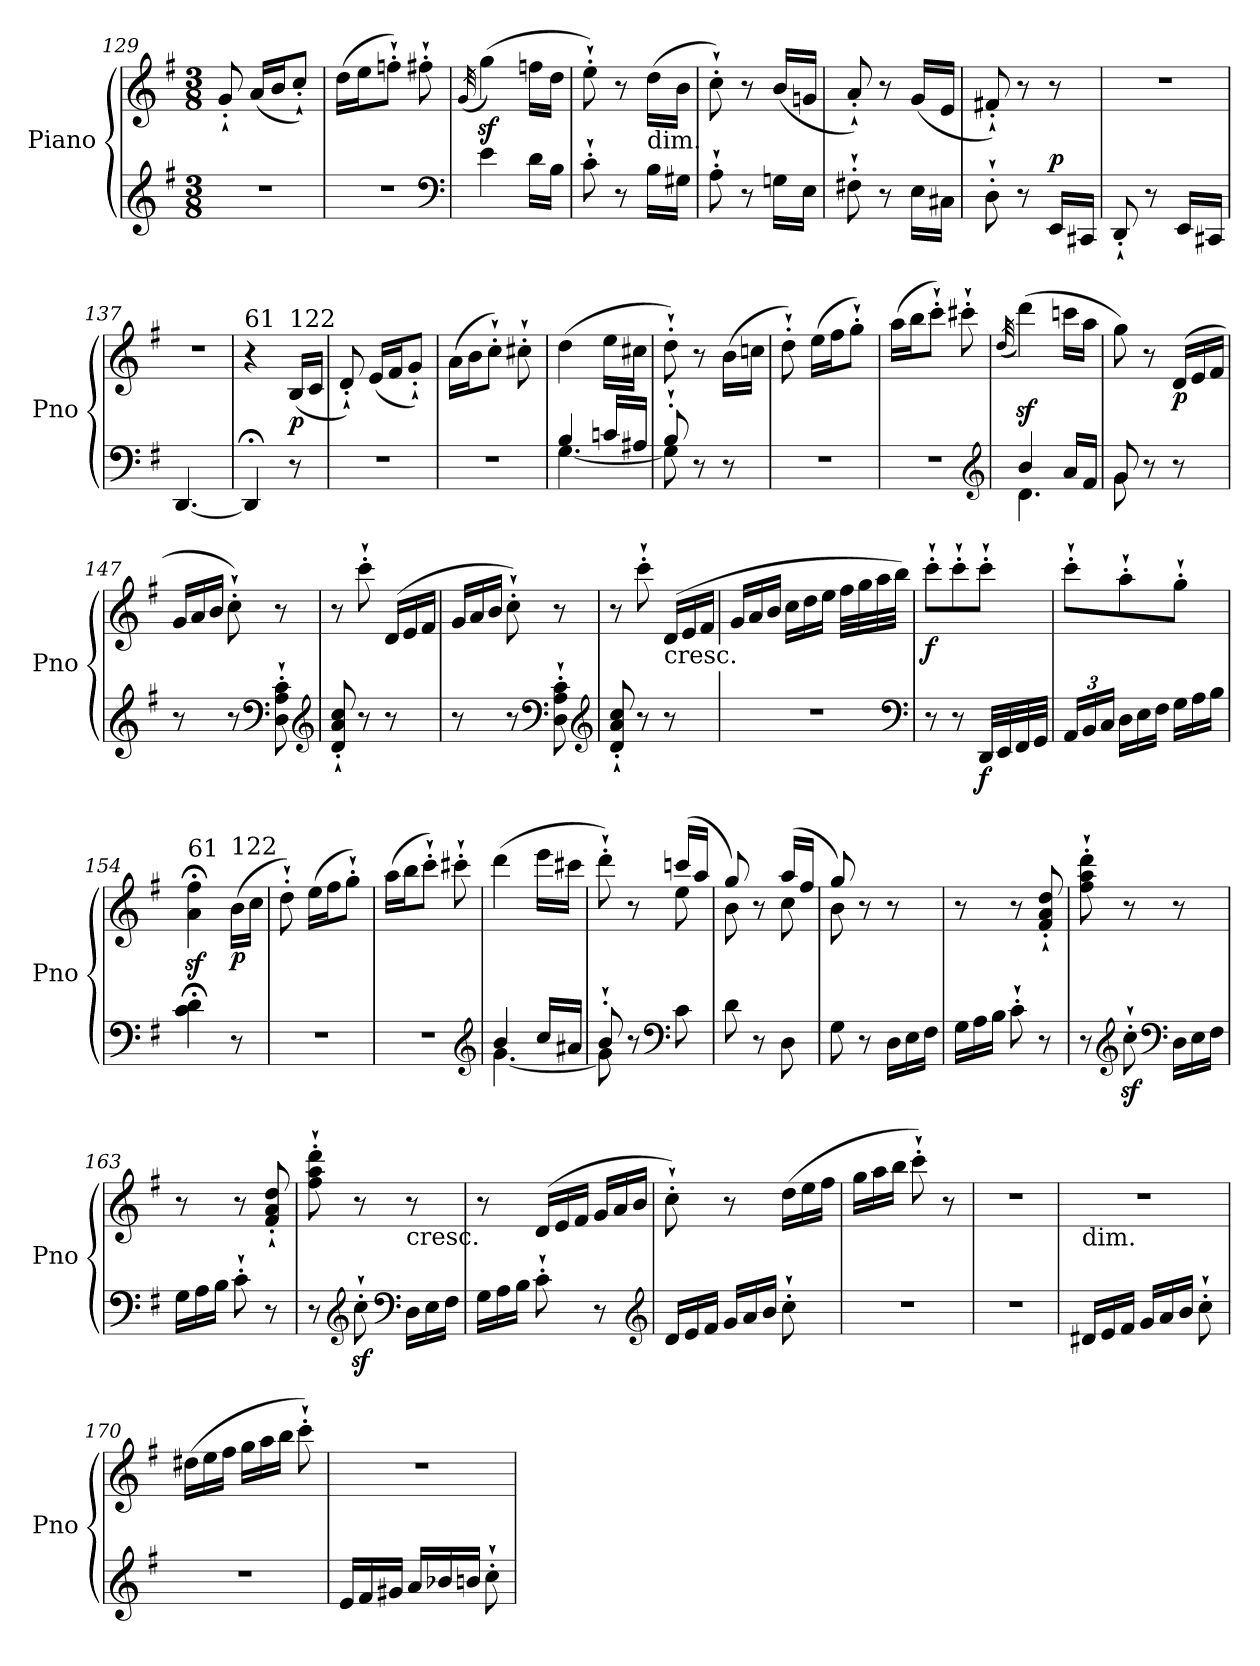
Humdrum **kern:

**kern	**kern	**dynam
*part1	*part1	*part1
*staff2	*staff1	*staff1/2
*I"Piano	*	*
*I'Pno	*	*
!!LO:LB:g=z
*clefG2	*clefG2	*
*k[f#]	*k[f#]	*
*G:	*G:	*
*M3/8	*M3/8	*
=129	=129	=129
4.r	8g`'/	.
.	(16a/LL	.
.	16b/J	.
.	8cc`'/J)	.
=130	=130	=130
4.r	(16dd\LL	.
.	16ee\J	.
.	8ffn`'\J)	.
.	8ff#X`'\	.
*clefF4	*	*
=131	=131	=131
.	(32qg/	.
4e\	(4ggz<\)	.
16d\LL	16ffn\LL	.
16B\JJ	16dd\JJ	.
=132	=132	=132
8c`'\	8ee`'\)	.
8r	8r	.
!	!LO:TX:b:t=dim.	!
16B\LL	(16dd\LL	.
16G#X\JJ	16b\JJ	.
=133	=133	=133
8A`'\	8cc`'\)	.
8r	8r	.
16Gn\LL	(16b/LL	.
16E\JJ	16gn/JJ	.
=134	=134	=134
8F#X`'\	8a`'/)	.
8r	8r	.
16E\LL	(16g/LL	.
16C#X\JJ	16e/JJ	.
=135	=135	=135
8D`'\	8f#X`'/)	.
8r	8r	.
!	!	!LO:DY:a=2
16EE/LL	8r	p
16CC#X/JJ	.	.
=136	=136	=136
8DD`'/	4.r	.
8r	.	.
16EE/LL	.	.
16CC#X/JJ	.	.
=137	=137	=137
[4.DD/	4.r	.
!!LO:LB:g=z
=138	=138	=138
!	!LO:TX:a:t=61	!
4DD;</]	4r	.
!	!LO:TX:a:t=122	!
!	!	!LO:DY:b
8r	(16B/LL	p
.	16c/JJ	.
=139	=139	=139
4.r	8d`'/)	.
.	(16e/LL	.
.	16f#/J	.
.	8g`'/J)	.
=140	=140	=140
4.r	(16a\LL	.
.	16b\J	.
.	8cc`'\J)	.
.	8cc#X`'\	.
=141	=141	=141
*^	*	*
4B/	[4.G\	(4dd\	.
16cn/LL	.	16ee\LL	.
16A#X/JJ	.	16cc#X\JJ	.
=142	=142	=142	=142
8B`'/	8G\]	8dd`'\)	.
8r	4ryy	8r	.
8r	.	(16b\LL	.
.	.	16ccn\JJ	.
*v	*v	*	*
=143	=143	=143
4.r	8dd`'\)	.
.	(16ee\LL	.
.	16ff#\J	.
.	8gg`'\J)	.
=144	=144	=144
4.r	(16aa\LL	.
.	16bb\J	.
.	8ccc`'\J)	.
.	8ccc#X`'\	.
*clefG2	*	*
=145	=145	=145
.	(32qdd/	.
*^	*	*
4b/	4.d\	(4dddz<\)	.
16a/LL	.	16cccn\LL	.
16f#/JJ	.	16aa\JJ	.
=146	=146	=146	=146
8g/	8g\	8gg\)	.
8r	4ryy	8r	.
*	*	*Xtuplet	*
!	!	!	!LO:DY:b
8r	.	(24d/LL	p
.	.	24e/	.
.	.	24f#/JJ	.
*v	*v	*	*
!!LO:PB:g=z
=147	=147	=147
8r	24g/LL	.
.	24a/	.
.	24b/JJ	.
8r	8cc`'\)	.
*clefF4	*	*
8D\`' 8A\`' 8c\`'	8r	.
*clefG2	*	*
=148	=148	=148
8d/`' 8a/`' 8cc/`'	8r	.
8r	8ccc`'\	.
8r	(24d/LL	.
.	24e/	.
.	24f#/JJ	.
=149	=149	=149
8r	24g/LL	.
.	24a/	.
.	24b/JJ	.
8r	8cc`'\)	.
*clefF4	*	*
8D\`' 8A\`' 8c\`'	8r	.
*clefG2	*	*
=150	=150	=150
8d/`' 8a/`' 8cc/`'	8r	.
8r	8ccc`'\	.
!	!LO:TX:b:t=cresc.	!
8r	(24d/LL	.
.	24e/	.
.	24f#/JJ	.
=151	=151	=151
4.r	24g/LL	.
.	24a/	.
.	24b/JJ	.
.	24cc\LL	.
.	24dd\	.
.	24ee\JJ	.
.	32ff#\LLL	.
.	32gg\	.
.	32aa\	.
.	32bb\JJJ)	.
*clefF4	*	*
=152	=152	=152
!	!	!LO:DY:b
8r	8ccc`'\L	f
8r	8ccc`'\	.
!	!	!LO:DY:b=2
32DD/LLL	8ccc`'\J	f
32EE/	.	.
32FF#/	.	.
32GG/JJJ	.	.
!!LO:LB:g=z
=153	=153	=153
*Xbrackettup	*	*
24AA/LL	8ccc`'\L	.
24BB/	.	.
24C/JJ	.	.
*Xtuplet	*	*
24D\LL	8aa`'\	.
24E\	.	.
24F#\JJ	.	.
24G\LL	8gg`'\J	.
24A\	.	.
24B\JJ	.	.
=154	=154	=154
!	!LO:TX:a:t=61	!
4c\;< 4d\;<	4a\z<;< 4ff#\z<;<	.
!	!LO:TX:a:t=122	!
!	!	!LO:DY:b
8r	(16b\LL	p
.	16cc\JJ	.
=155	=155	=155
4.r	8dd`'\)	.
.	(16ee\LL	.
.	16ff#\J	.
.	8gg`'\J)	.
=156	=156	=156
4.r	(16aa\LL	.
.	16bb\J	.
.	8ccc`'\J)	.
.	8ccc#X`'\	.
*clefG2	*	*
=157	=157	=157
*^	*	*
4b/	[4.g\	(4ddd\	.
16cc/LL	.	16eee\LL	.
16a#X/JJ	.	16ccc#X\JJ	.
=158	=158	=158	=158
*	*	*^	*
8b`'/	8g\]	8ddd`'\)	4ryy	.
8r	4ryy	8r	.	.
*clefF4	*	*	*	*
8c\	.	(16cccn/LL	8ee\	.
.	.	16aa/JJ	.	.
*v	*v	*	*	*
=159	=159	=159	=159
8d\	8gg/)	8b\	.
8r	8r	8ryy	.
8D\	(16aa/LL	8cc\	.
.	16ff#/JJ	.	.
=160	=160	=160	=160
8G\	8gg/)	8b\	.
8r	8r	4ryy	.
24D\LL	8r	.	.
24E\	.	.	.
24F#\JJ	.	.	.
*	*v	*v	*
!!LO:LB:g=z
=161	=161	=161
24G\LL	8r	.
24A\	.	.
24B\JJ	.	.
8c`'\	8r	.
8r	8f#/`' 8a/`' 8dd/`'	.
=162	=162	=162
8r	8ff#\`' 8aa\`' 8ddd\`'	.
*clefG2	*	*
8ccz<`'\	8r	.
*clefF4	*	*
24D\LL	8r	.
24E\	.	.
24F#\JJ	.	.
=163	=163	=163
24G\LL	8r	.
24A\	.	.
24B\JJ	.	.
8c`'\	8r	.
8r	8f#/`' 8a/`' 8dd/`'	.
=164	=164	=164
8r	8ff#\`' 8aa\`' 8ddd\`'	.
*clefG2	*	*
8ccz<`'\	8r	.
*clefF4	*	*
!	!LO:TX:b:t=cresc.	!
24D\LL	8r	.
24E\	.	.
24F#\JJ	.	.
=165	=165	=165
24G\LL	8r	.
24A\	.	.
24B\JJ	.	.
8c`'\	(24d/LL	.
.	24e/	.
.	24f#/JJ	.
8r	24g/LL	.
.	24a/	.
.	24b/JJ	.
*clefG2	*	*
=166	=166	=166
24d/LL	8cc`'\)	.
24e/	.	.
24f#/JJ	.	.
24g/LL	8r	.
24a/	.	.
24b/JJ	.	.
8cc`'\	(24dd\LL	.
.	24ee\	.
.	24ff#\JJ	.
=167	=167	=167
4.r	24gg\LL	.
.	24aa\	.
.	24bb\JJ	.
.	8ccc`'\)	.
.	8r	.
!!LO:LB:g=z
=168	=168	=168
4.r	4.r	.
=169	=169	=169
!	!LO:TX:b:t=dim.	!
24d#X/LL	4.r	.
24e/	.	.
24f#/JJ	.	.
24g/LL	.	.
24a/	.	.
24b/JJ	.	.
8cc`'\	.	.
=170	=170	=170
4.r	(24dd#X\LL	.
.	24ee\	.
.	24ff#\JJ	.
.	24gg\LL	.
.	24aa\	.
.	24bb\JJ	.
.	8ccc`'\)	.
=171	=171	=171
24e/LL	4.r	.
24f#/	.	.
24g#X/JJ	.	.
24a/LL	.	.
24b-X/	.	.
24bn/JJ	.	.
8cc`'\	.	.
=	=	=
*-	*-	*-
